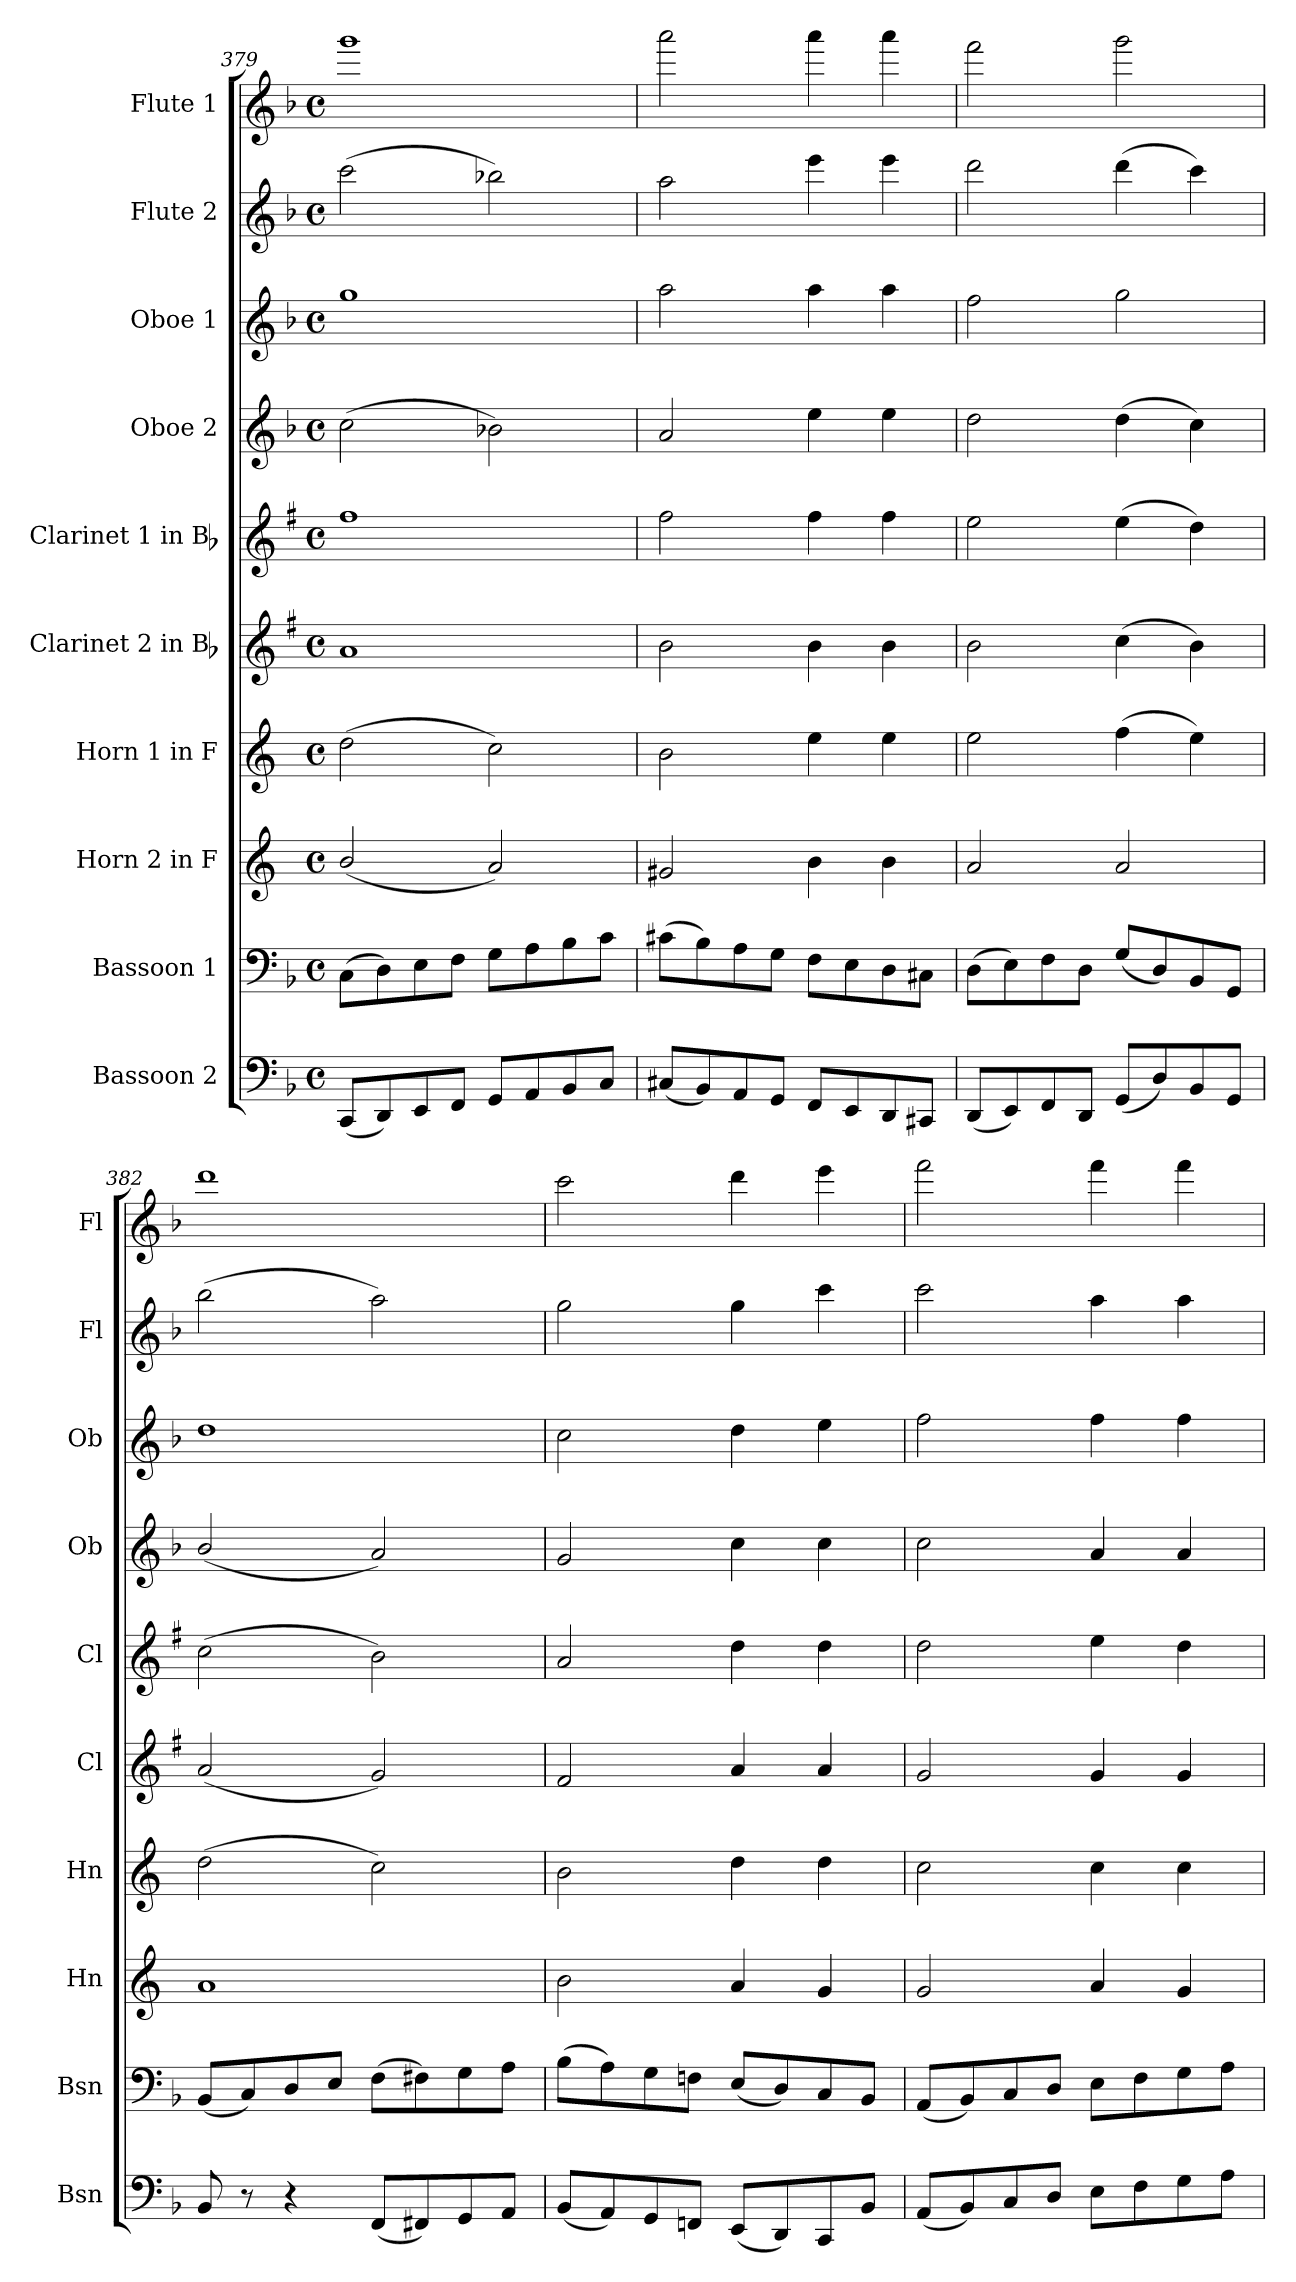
**kern	**kern	**kern	**kern	**kern	**kern	**kern	**kern	**kern	**kern
*part10	*part9	*part8	*part7	*part6	*part5	*part4	*part3	*part2	*part1
*staff10	*staff9	*staff8	*staff7	*staff6	*staff5	*staff4	*staff3	*staff2	*staff1
*I"Bassoon 2	*I"Bassoon 1	*I"Horn 2 in F	*I"Horn 1 in F	*I"Clarinet 2 in Bb	*I"Clarinet 1 in Bb	*I"Oboe 2	*I"Oboe 1	*I"Flute 2	*I"Flute 1
*I'Bsn	*I'Bsn	*I'Hn	*I'Hn	*I'Cl	*I'Cl	*I'Ob	*I'Ob	*I'Fl	*I'Fl
*clefF4	*clefF4	*clefG2	*clefG2	*clefG2	*clefG2	*clefG2	*clefG2	*clefG2	*clefG2
*	*	*ITrd4c7	*ITrd4c7	*ITrd1c2	*ITrd1c2	*	*	*	*
*k[b-]	*k[b-]	*k[b-]	*k[b-]	*k[b-]	*k[b-]	*k[b-]	*k[b-]	*k[b-]	*k[b-]
*M4/4	*M4/4	*M4/4	*M4/4	*M4/4	*M4/4	*M4/4	*M4/4	*M4/4	*M4/4
*met(c)	*met(c)	*met(c)	*met(c)	*met(c)	*met(c)	*met(c)	*met(c)	*met(c)	*met(c)
=379	=379	=379	=379	=379	=379	=379	=379	=379	=379
(8CC/L	(8C\L	(2e/	(2g\	1g	1ee	(2cc\	1gg	(2ccc\	1ggg
8DD/)	8D\)	.	.	.	.	.	.	.	.
8EE/	8E\	.	.	.	.	.	.	.	.
8FF/J	8F\J	.	.	.	.	.	.	.	.
8GG/L	8G\L	2d/)	2f\)	.	.	2b-X\)	.	2bb-X\)	.
8AA/	8A\	.	.	.	.	.	.	.	.
8BB-/	8B-\	.	.	.	.	.	.	.	.
8C/J	8c\J	.	.	.	.	.	.	.	.
!!LO:PB:g=z
=380	=380	=380	=380	=380	=380	=380	=380	=380	=380
(8C#X/L	(8c#X\L	2c#X/	2e\	2a\	2ee\	2a/	2aa\	2aa\	2aaa\
8BB-/)	8B-\)	.	.	.	.	.	.	.	.
8AA/	8A\	.	.	.	.	.	.	.	.
8GG/J	8G\J	.	.	.	.	.	.	.	.
8FF/L	8F\L	4e\	4a\	4a\	4ee\	4ee\	4aa\	4eee\	4aaa\
8EE/	8E\	.	.	.	.	.	.	.	.
8DD/	8D\	4e\	4a\	4a\	4ee\	4ee\	4aa\	4eee\	4aaa\
8CC#X/J	8C#X\J	.	.	.	.	.	.	.	.
=381	=381	=381	=381	=381	=381	=381	=381	=381	=381
(8DD/L	(8D\L	2d/	2a\	2a\	2dd\	2dd\	2ff\	2ddd\	2fff\
8EE/)	8E\)	.	.	.	.	.	.	.	.
8FF/	8F\	.	.	.	.	.	.	.	.
8DD/J	8D\J	.	.	.	.	.	.	.	.
(8GG/L	(8G/L	2d/	(4b-\	(4b-\	(4dd\	(4dd\	2gg\	(4ddd\	2ggg\
8D/)	8D/)	.	.	.	.	.	.	.	.
8BB-/	8BB-/	.	4a\)	4a\)	4cc\)	4cc\)	.	4ccc\)	.
8GG/J	8GG/J	.	.	.	.	.	.	.	.
=382	=382	=382	=382	=382	=382	=382	=382	=382	=382
8BB-/	(8BB-/L	1d	(2g\	(2g/	(2b-\	(2b-/	1dd	(2bb-\	1ddd
8r	8C/)	.	.	.	.	.	.	.	.
4r	8D/	.	.	.	.	.	.	.	.
.	8E/J	.	.	.	.	.	.	.	.
(8FF/L	(8F\L	.	2f\)	2f/)	2a\)	2a/)	.	2aa\)	.
8FF#X/)	8F#X\)	.	.	.	.	.	.	.	.
8GG/	8G\	.	.	.	.	.	.	.	.
8AA/J	8A\J	.	.	.	.	.	.	.	.
=383	=383	=383	=383	=383	=383	=383	=383	=383	=383
(8BB-/L	(8B-\L	2e\	2e\	2e/	2g/	2g/	2cc\	2gg\	2ccc\
8AA/)	8A\)	.	.	.	.	.	.	.	.
8GG/	8G\	.	.	.	.	.	.	.	.
8FFn/J	8Fn\J	.	.	.	.	.	.	.	.
(8EE/L	(8E/L	4d/	4g\	4g/	4cc\	4cc\	4dd\	4gg\	4ddd\
8DD/)	8D/)	.	.	.	.	.	.	.	.
8CC/	8C/	4c/	4g\	4g/	4cc\	4cc\	4ee\	4ccc\	4eee\
8BB-/J	8BB-/J	.	.	.	.	.	.	.	.
=384	=384	=384	=384	=384	=384	=384	=384	=384	=384
(8AA/L	(8AA/L	2c/	2f\	2f/	2cc\	2cc\	2ff\	2ccc\	2fff\
8BB-/)	8BB-/)	.	.	.	.	.	.	.	.
8C/	8C/	.	.	.	.	.	.	.	.
8D/J	8D/J	.	.	.	.	.	.	.	.
8E\L	8E\L	4d/	4f\	4f/	4dd\	4a/	4ff\	4aa\	4fff\
8F\	8F\	.	.	.	.	.	.	.	.
8G\	8G\	4c/	4f\	4f/	4cc\	4a/	4ff\	4aa\	4fff\
8A\J	8A\J	.	.	.	.	.	.	.	.
=	=	=	=	=	=	=	=	=	=
*-	*-	*-	*-	*-	*-	*-	*-	*-	*-
